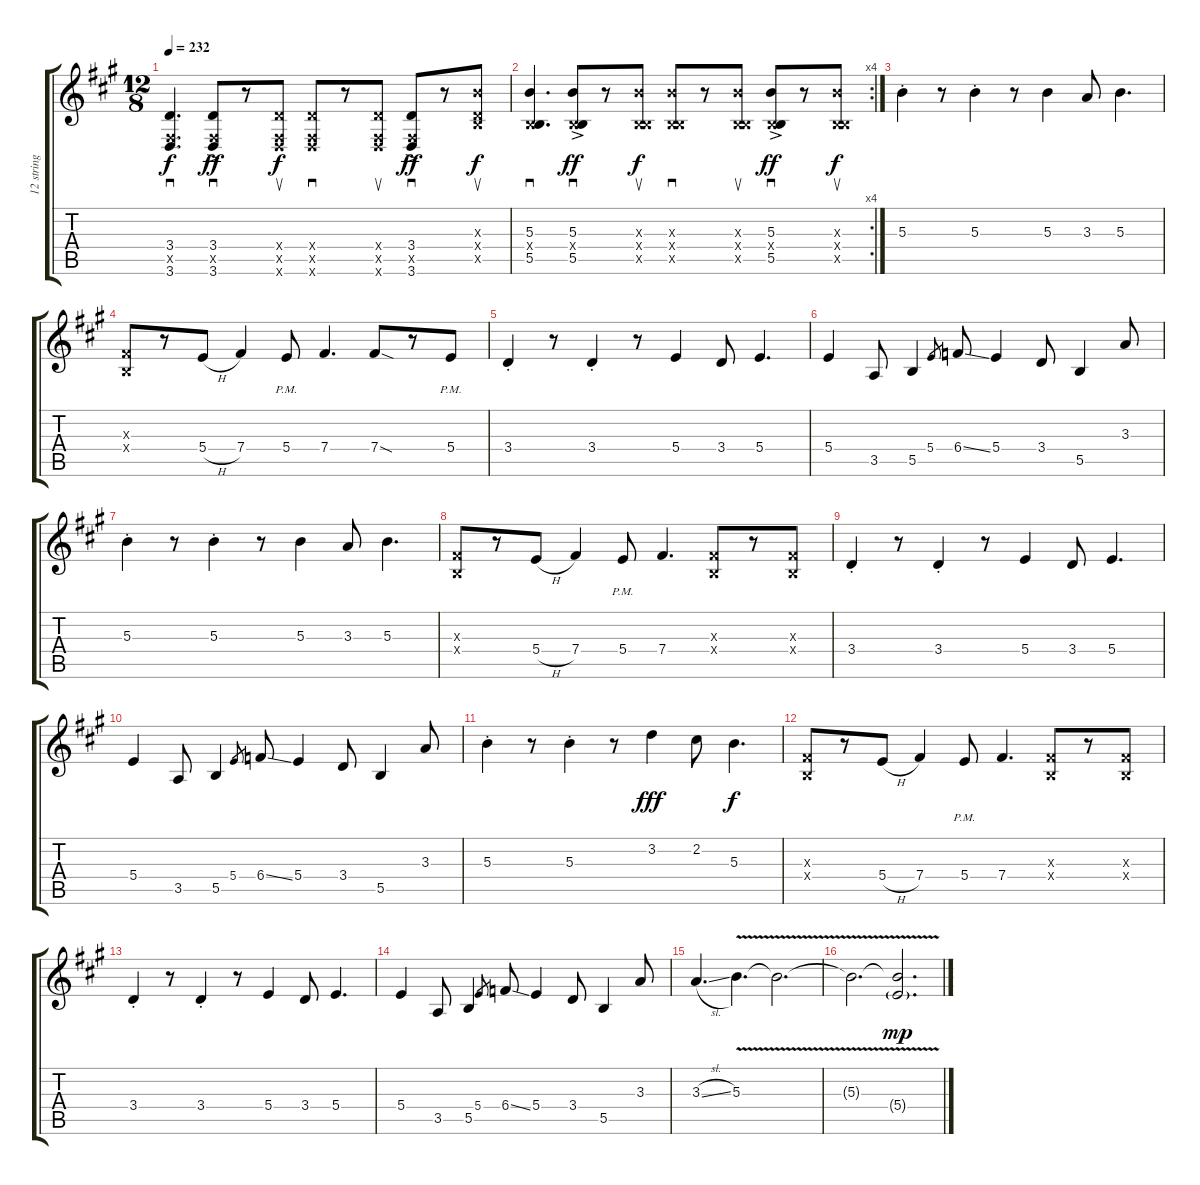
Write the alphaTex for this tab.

\track ("12 string acoustic" "12 string ") {instrument acousticguitarnylon}
\staff {score tabs}
\tuning (D4 B3 Gb3 B2 Gb2 B1) {hide}
\ts (12 8)
\tempo 232
\clef g2
\ks a
(3.4 0.5{x} 3.6).4{d sd dy f} (3.4{ac} 0.5{ac x} 3.6{ac}).8{sd dy ff} r.8 (3.4{x} 0.5{x} 3.6{x}).8{su dy f} (3.4{x} 0.5{x} 3.6{x}).8{sd} r.8 (3.4{x} 0.5{x} 3.6{x}).8{su} (3.4{ac} 0.5{ac x} 3.6{ac}).8{sd dy ff} r.8 (5.3{x} 3.4{x} 5.5{x}).8{su dy f} |
\rc 4
(5.3 0.4{x} 5.5).4{d sd} (5.3{ac} 0.4{ac x} 5.5{ac}).8{sd dy ff} r.8 (5.3{x} 0.4{x} 5.5{x}).8{su dy f} (5.3{x} 0.4{x} 5.5{x}).8{sd} r.8 (5.3{x} 0.4{x} 5.5{x}).8{su} (5.3{ac} 0.4{ac x} 5.5{ac}).8{sd dy ff} r.8 (5.3{x} 0.4{x} 5.5{x}).8{su dy f} |
5.3{st}.4 r.8 5.3{st}.4 r.8 5.3.4 3.3.8 5.3.4{d} |
(0.3{x} 0.4{x}).8 r.8 5.4{h}.8 7.4.4 5.4{pm}.8 7.4.4{d} 7.4{sod}.8 r.8 5.4{pm}.8 |
3.4{st}.4 r.8 3.4{st}.4 r.8 5.4.4 3.4.8 5.4.4{d} |
5.4.4 3.5.8 5.5.4 5.4.8{gr} 6.4{ss}.8 5.4.4 3.4.8 5.5.4 3.3.8 |
5.3{st}.4 r.8 5.3{st}.4 r.8 5.3.4 3.3.8 5.3.4{d} |
(0.3{x} 0.4{x}).8 r.8 5.4{h}.8 7.4.4 5.4{pm}.8 7.4.4{d} (0.3{x} 0.4{x}).8 r.8 (0.3{x} 0.4{x}).8 |
3.4{st}.4 r.8 3.4{st}.4 r.8 5.4.4 3.4.8 5.4.4{d} |
5.4.4 3.5.8 5.5.4 5.4.8{gr} 6.4{ss}.8 5.4.4 3.4.8 5.5.4 3.3.8 |
5.3{st}.4 r.8 5.3{st}.4 r.8 3.2.4{dy fff} 2.2.8 5.3.4{d dy f} |
(0.3{x} 0.4{x}).8 r.8 5.4{h}.8 7.4.4 5.4{pm}.8 7.4.4{d} (0.3{x} 0.4{x}).8 r.8 (0.3{x} 0.4{x}).8 |
3.4{st}.4 r.8 3.4{st}.4 r.8 5.4.4 3.4.8 5.4.4{d} |
5.4.4 3.5.8 5.5.4 5.4.8{gr} 6.4{ss}.8 5.4.4 3.4.8 5.5.4 3.3.8 |
3.3{sl}.4{d} 5.3{v}.4{d} 5.3{v t}.2{d} |
5.3{v t}.2{d} (5.3{v t} 5.4{v g}).2{d dy mp}
